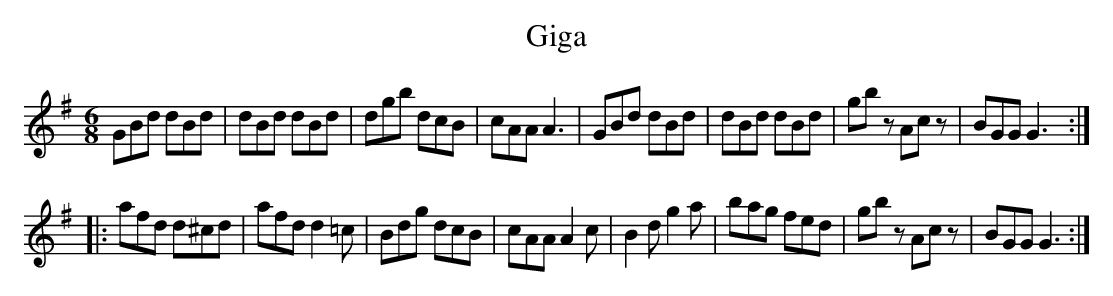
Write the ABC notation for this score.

X:1
T:Giga
M:6/8
K:G
GBd dBd| dBd dBd| dgb dcB| cAA A3|\
GBd dBd| dBd dBd| gbz Acz| BGG G3::
afd d^cd| afd d2=c| Bdg dcB| cAA A2c|\
B2d g2a| bag fed| gbz Acz| BGG G3 :|
